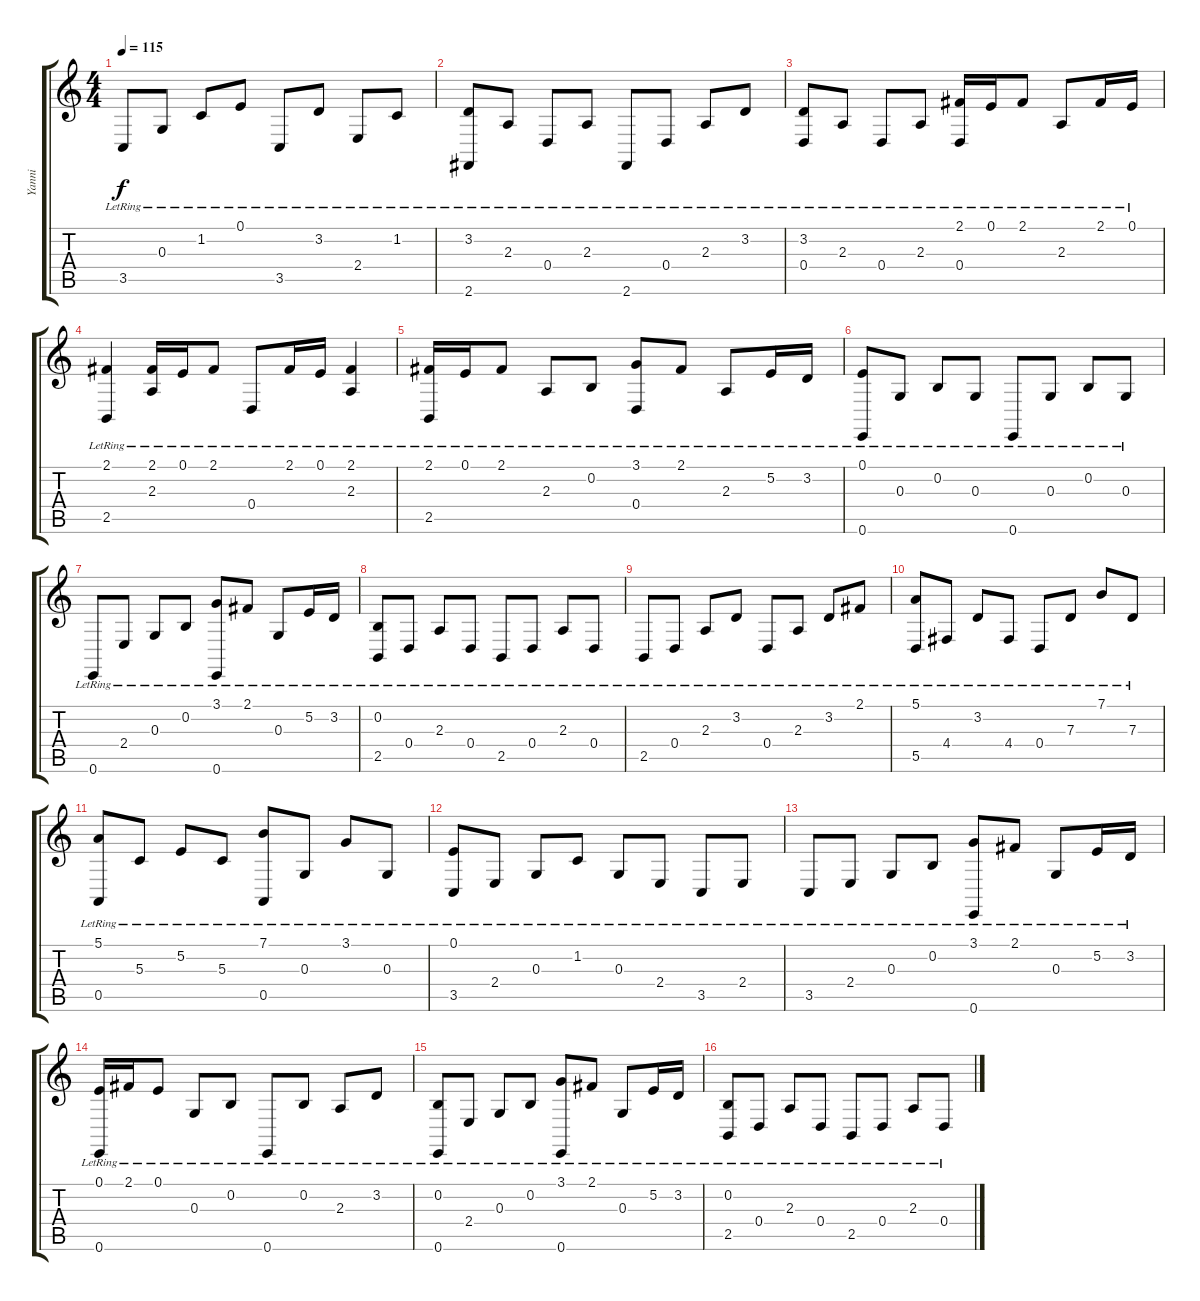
\track ("Yanni" "Yanni") {instrument acousticgrandpiano}
\staff {score tabs}
\tuning (E4 B3 G3 D3 A2 E2) {hide}
\ts (4 4)
\tempo 115
\clef g2
\ks c
3.5{lr}.8{dy f} 0.3{lr}.8 1.2{lr}.8 0.1{lr}.8 3.5{lr}.8 3.2{lr}.8 2.4{lr}.8 1.2{lr}.8 |
(3.2{lr} 2.6{lr}).8 2.3{lr}.8 0.4{lr}.8 2.3{lr}.8 2.6{lr}.8 0.4{lr}.8 2.3{lr}.8 3.2{lr}.8 |
(3.2{lr} 0.4{lr}).8 2.3{lr}.8 0.4{lr}.8 2.3{lr}.8 (2.1{lr} 0.4{lr}).16 0.1{lr}.16 2.1{lr}.8 2.3{lr}.8 2.1{lr}.16 0.1{lr}.16 |
(2.1{lr} 2.5{lr}).4 (2.1{lr} 2.3{lr}).16 0.1{lr}.16 2.1{lr}.8 0.4{lr}.8 2.1{lr}.16 0.1{lr}.16 (2.1{lr} 2.3{lr}).4 |
(2.1{lr} 2.5{lr}).16 0.1{lr}.16 2.1{lr}.8 2.3{lr}.8 0.2{lr}.8 (3.1{lr} 0.4{lr}).8 2.1{lr}.8 2.3{lr}.8 5.2{lr}.16 3.2{lr}.16 |
(0.1{lr} 0.6{lr}).8 0.3{lr}.8 0.2{lr}.8 0.3{lr}.8 0.6{lr}.8 0.3{lr}.8 0.2{lr}.8 0.3{lr}.8 |
0.6{lr}.8 2.4{lr}.8 0.3{lr}.8 0.2{lr}.8 (3.1{lr} 0.6{lr}).8 2.1{lr}.8 0.3{lr}.8 5.2{lr}.16 3.2{lr}.16 |
(0.2{lr} 2.5{lr}).8 0.4{lr}.8 2.3{lr}.8 0.4{lr}.8 2.5{lr}.8 0.4{lr}.8 2.3{lr}.8 0.4{lr}.8 |
2.5{lr}.8 0.4{lr}.8 2.3{lr}.8 3.2{lr}.8 0.4{lr}.8 2.3{lr}.8 3.2{lr}.8 2.1{lr}.8 |
(5.1{lr} 5.5{lr}).8 4.4{lr}.8 3.2{lr}.8 4.4{lr}.8 0.4{lr}.8 7.3{lr}.8 7.1{lr}.8 7.3{lr}.8 |
(5.1{lr} 0.5{lr}).8 5.3{lr}.8 5.2{lr}.8 5.3{lr}.8 (7.1{lr} 0.5{lr}).8 0.3{lr}.8 3.1{lr}.8 0.3{lr}.8 |
(0.1{lr} 3.5{lr}).8 2.4{lr}.8 0.3{lr}.8 1.2{lr}.8 0.3{lr}.8 2.4{lr}.8 3.5{lr}.8 2.4{lr}.8 |
3.5{lr}.8 2.4{lr}.8 0.3{lr}.8 0.2{lr}.8 (3.1{lr} 0.6{lr}).8 2.1{lr}.8 0.3{lr}.8 5.2{lr}.16 3.2{lr}.16 |
(0.1{lr} 0.6{lr}).16 2.1{lr}.16 0.1{lr}.8 0.3{lr}.8 0.2{lr}.8 0.6{lr}.8 0.2{lr}.8 2.3{lr}.8 3.2{lr}.8 |
(0.2{lr} 0.6{lr}).8 2.4{lr}.8 0.3{lr}.8 0.2{lr}.8 (3.1{lr} 0.6{lr}).8 2.1{lr}.8 0.3{lr}.8 5.2{lr}.16 3.2{lr}.16 |
(0.2{lr} 2.5{lr}).8 0.4{lr}.8 2.3{lr}.8 0.4{lr}.8 2.5{lr}.8 0.4{lr}.8 2.3{lr}.8 0.4{lr}.8
